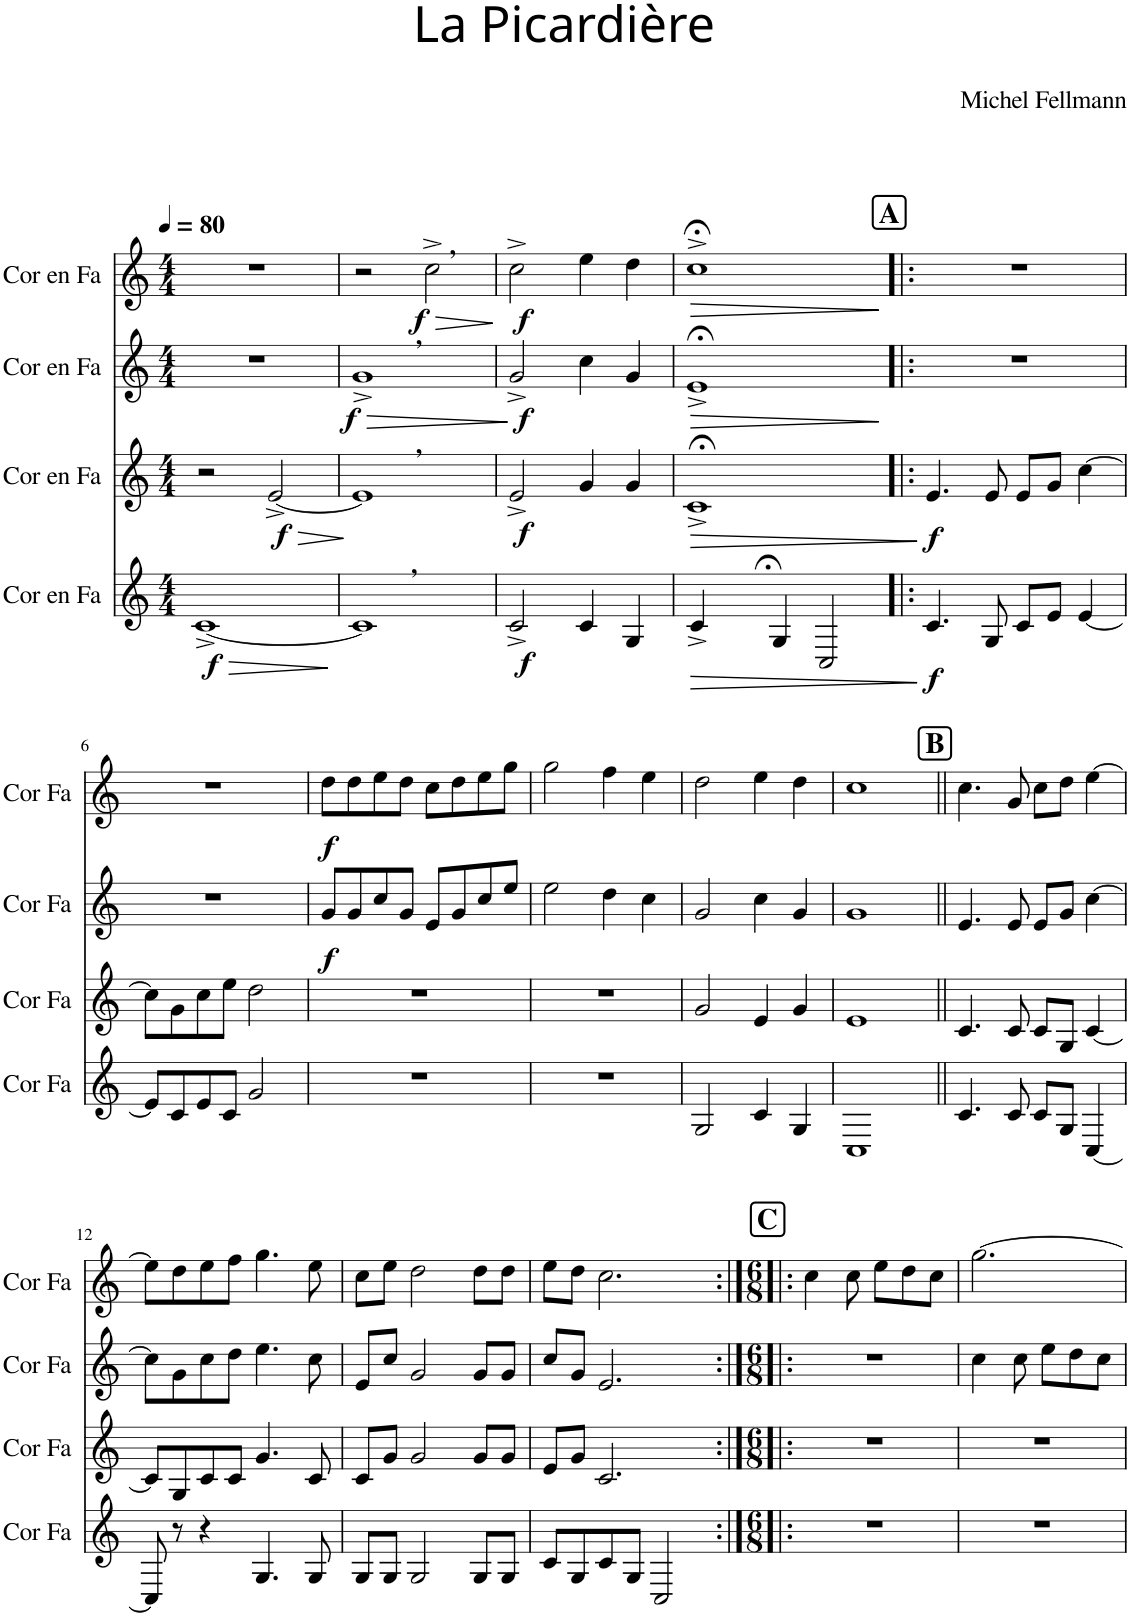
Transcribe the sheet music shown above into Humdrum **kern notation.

**kern	**dynam	**kern	**dynam	**kern	**dynam	**kern	**dynam
*part4	*part4	*part3	*part3	*part2	*part2	*part1	*part1
*staff4	*staff4	*staff3	*staff3	*staff2	*staff2	*staff1	*staff1
*I"Cor en Fa	*	*I"Cor en Fa	*	*I"Cor en Fa	*	*I"Cor en Fa	*
*I'Cor Fa	*	*I'Cor Fa	*	*I'Cor Fa	*	*I'Cor Fa	*
*clefG2	*	*clefG2	*	*clefG2	*	*clefG2	*
*Trd4c7	*	*Trd4c7	*	*Trd4c7	*	*Trd4c7	*
*k[]	*	*k[]	*	*k[]	*	*k[]	*
*M4/4	*	*M4/4	*	*M4/4	*	*M4/4	*
*MM80	*	*MM80	*	*MM80	*	*MM80	*
=1	=1	=1	=1	=1	=1	=1	=1
!	!LO:HP:b	!	!	!	!	!	!
!	!LO:DY:n=1:b	!	!	!	!	!	!
[1c^	> f	2r	.	1r	.	1r	.
!	!	!	!LO:HP:b	!	!	!	!
!	!	!	!LO:DY:n=1:b	!	!	!	!
.	.	[2e^/	> f	.	.	.	.
.	]	.	]	.	.	.	.
=2	=2	=2	=2	=2	=2	=2	=2
!	!	!	!	!LO:TX:a:B:t=,	!	!	!
!	!	!LO:TX:a:B:t=,	!	!	!	!	!
!LO:TX:a:B:t=,	!	!	!	!	!	!	!
!	!	!	!	!	!LO:HP:b	!	!
!	!	!	!	!	!LO:DY:n=1:b	!	!
1c]	.	1e]	.	1g^	> f	2r	.
!	!	!	!	!	!	!LO:TX:a:B:t=,	!
!	!	!	!	!	!	!	!LO:HP:b
!	!	!	!	!	!	!	!LO:DY:n=1:b
.	.	.	.	.	.	2cc^\	> f
.	.	.	.	.	]	.	]
=3	=3	=3	=3	=3	=3	=3	=3
!	!LO:DY:b	!	!LO:DY:b	!	!LO:DY:b	!	!LO:DY:b
2c^/	f	2e^/	f	2g^/	f	2cc^\	f
4c/	.	4g/	.	4cc\	.	4ee\	.
4G/	.	4g/	.	4g/	.	4dd\	.
=4	=4	=4	=4	=4	=4	=4	=4
!	!LO:HP:b	!	!LO:HP:b	!	!LO:HP:b	!	!LO:HP:b
4c;<^/	>	1c;<^	>	1e;<^	>	1cc;<^	>
4G/	.	.	.	.	.	.	.
2C/	.	.	.	.	.	.	.
.	]	.	]	.	]	.	]
!!LO:REH:place=s1:a:B:cj:fs=14:t=A
=5!|:	=5!|:	=5!|:	=5!|:	=5!|:	=5!|:	=5!|:	=5!|:
!	!LO:DY:b	!	!LO:DY:b	!	!	!	!
4.c/	f	4.e/	f	1r	.	1r	.
8G/	.	8e/	.	.	.	.	.
8c/L	.	8e/L	.	.	.	.	.
8e/J	.	8g/J	.	.	.	.	.
[4e/	.	[4cc\	.	.	.	.	.
!!LO:LB:g=z
=6	=6	=6	=6	=6	=6	=6	=6
8e/L]	.	8cc\L]	.	1r	.	1r	.
8c/	.	8g\	.	.	.	.	.
8e/	.	8cc\	.	.	.	.	.
8c/J	.	8ee\J	.	.	.	.	.
2g/	.	2dd\	.	.	.	.	.
=7	=7	=7	=7	=7	=7	=7	=7
!	!	!	!	!	!LO:DY:b	!	!LO:DY:b
1r	.	1r	.	8g/L	f	8dd\L	f
.	.	.	.	8g/	.	8dd\	.
.	.	.	.	8cc/	.	8ee\	.
.	.	.	.	8g/J	.	8dd\J	.
.	.	.	.	8e/L	.	8cc\L	.
.	.	.	.	8g/	.	8dd\	.
.	.	.	.	8cc/	.	8ee\	.
.	.	.	.	8ee/J	.	8gg\J	.
=8	=8	=8	=8	=8	=8	=8	=8
1r	.	1r	.	2ee\	.	2gg\	.
.	.	.	.	4dd\	.	4ff\	.
.	.	.	.	4cc\	.	4ee\	.
=9	=9	=9	=9	=9	=9	=9	=9
2G/	.	2g/	.	2g/	.	2dd\	.
4c/	.	4e/	.	4cc\	.	4ee\	.
4G/	.	4g/	.	4g/	.	4dd\	.
=10	=10	=10	=10	=10	=10	=10	=10
1C	.	1e	.	1g	.	1cc	.
!!LO:REH:place=s1:a:B:cj:fs=14:t=B
=11||	=11||	=11||	=11||	=11||	=11||	=11||	=11||
4.c/	.	4.c/	.	4.e/	.	4.cc\	.
8c/	.	8c/	.	8e/	.	8g/	.
8c/L	.	8c/L	.	8e/L	.	8cc\L	.
8G/J	.	8G/J	.	8g/J	.	8dd\J	.
[4C/	.	[4c/	.	[4cc\	.	[4ee\	.
!!LO:LB:g=z
=12	=12	=12	=12	=12	=12	=12	=12
8C/]	.	8c/L]	.	8cc\L]	.	8ee\L]	.
8r	.	8G/	.	8g\	.	8dd\	.
4r	.	8c/	.	8cc\	.	8ee\	.
.	.	8c/J	.	8dd\J	.	8ff\J	.
4.G/	.	4.g/	.	4.ee\	.	4.gg\	.
8G/	.	8c/	.	8cc\	.	8ee\	.
=13	=13	=13	=13	=13	=13	=13	=13
8G/L	.	8c/L	.	8e/L	.	8cc\L	.
8G/J	.	8g/J	.	8cc/J	.	8ee\J	.
2G/	.	2g/	.	2g/	.	2dd\	.
8G/L	.	8g/L	.	8g/L	.	8dd\L	.
8G/J	.	8g/J	.	8g/J	.	8dd\J	.
=14	=14	=14	=14	=14	=14	=14	=14
8c/L	.	8e/L	.	8cc/L	.	8ee\L	.
8G/	.	8g/J	.	8g/J	.	8dd\J	.
8c/	.	2.c/	.	2.e/	.	2.cc\	.
8G/J	.	.	.	.	.	.	.
2C/	.	.	.	.	.	.	.
!!LO:REH:place=s1:a:B:cj:fs=14:t=C
=15:|!|:	=15:|!|:	=15:|!|:	=15:|!|:	=15:|!|:	=15:|!|:	=15:|!|:	=15:|!|:
*M6/8	*	*M6/8	*	*M6/8	*	*M6/8	*
2.r	.	2.r	.	2.r	.	4cc\	.
.	.	.	.	.	.	8cc\	.
.	.	.	.	.	.	8ee\L	.
.	.	.	.	.	.	8dd\	.
.	.	.	.	.	.	8cc\J	.
=16	=16	=16	=16	=16	=16	=16	=16
2.r	.	2.r	.	4cc\	.	[2.gg\	.
.	.	.	.	8cc\	.	.	.
.	.	.	.	8ee\L	.	.	.
.	.	.	.	8dd\	.	.	.
.	.	.	.	8cc\J	.	.	.
=	=	=	=	=	=	=	=
*-	*-	*-	*-	*-	*-	*-	*-
